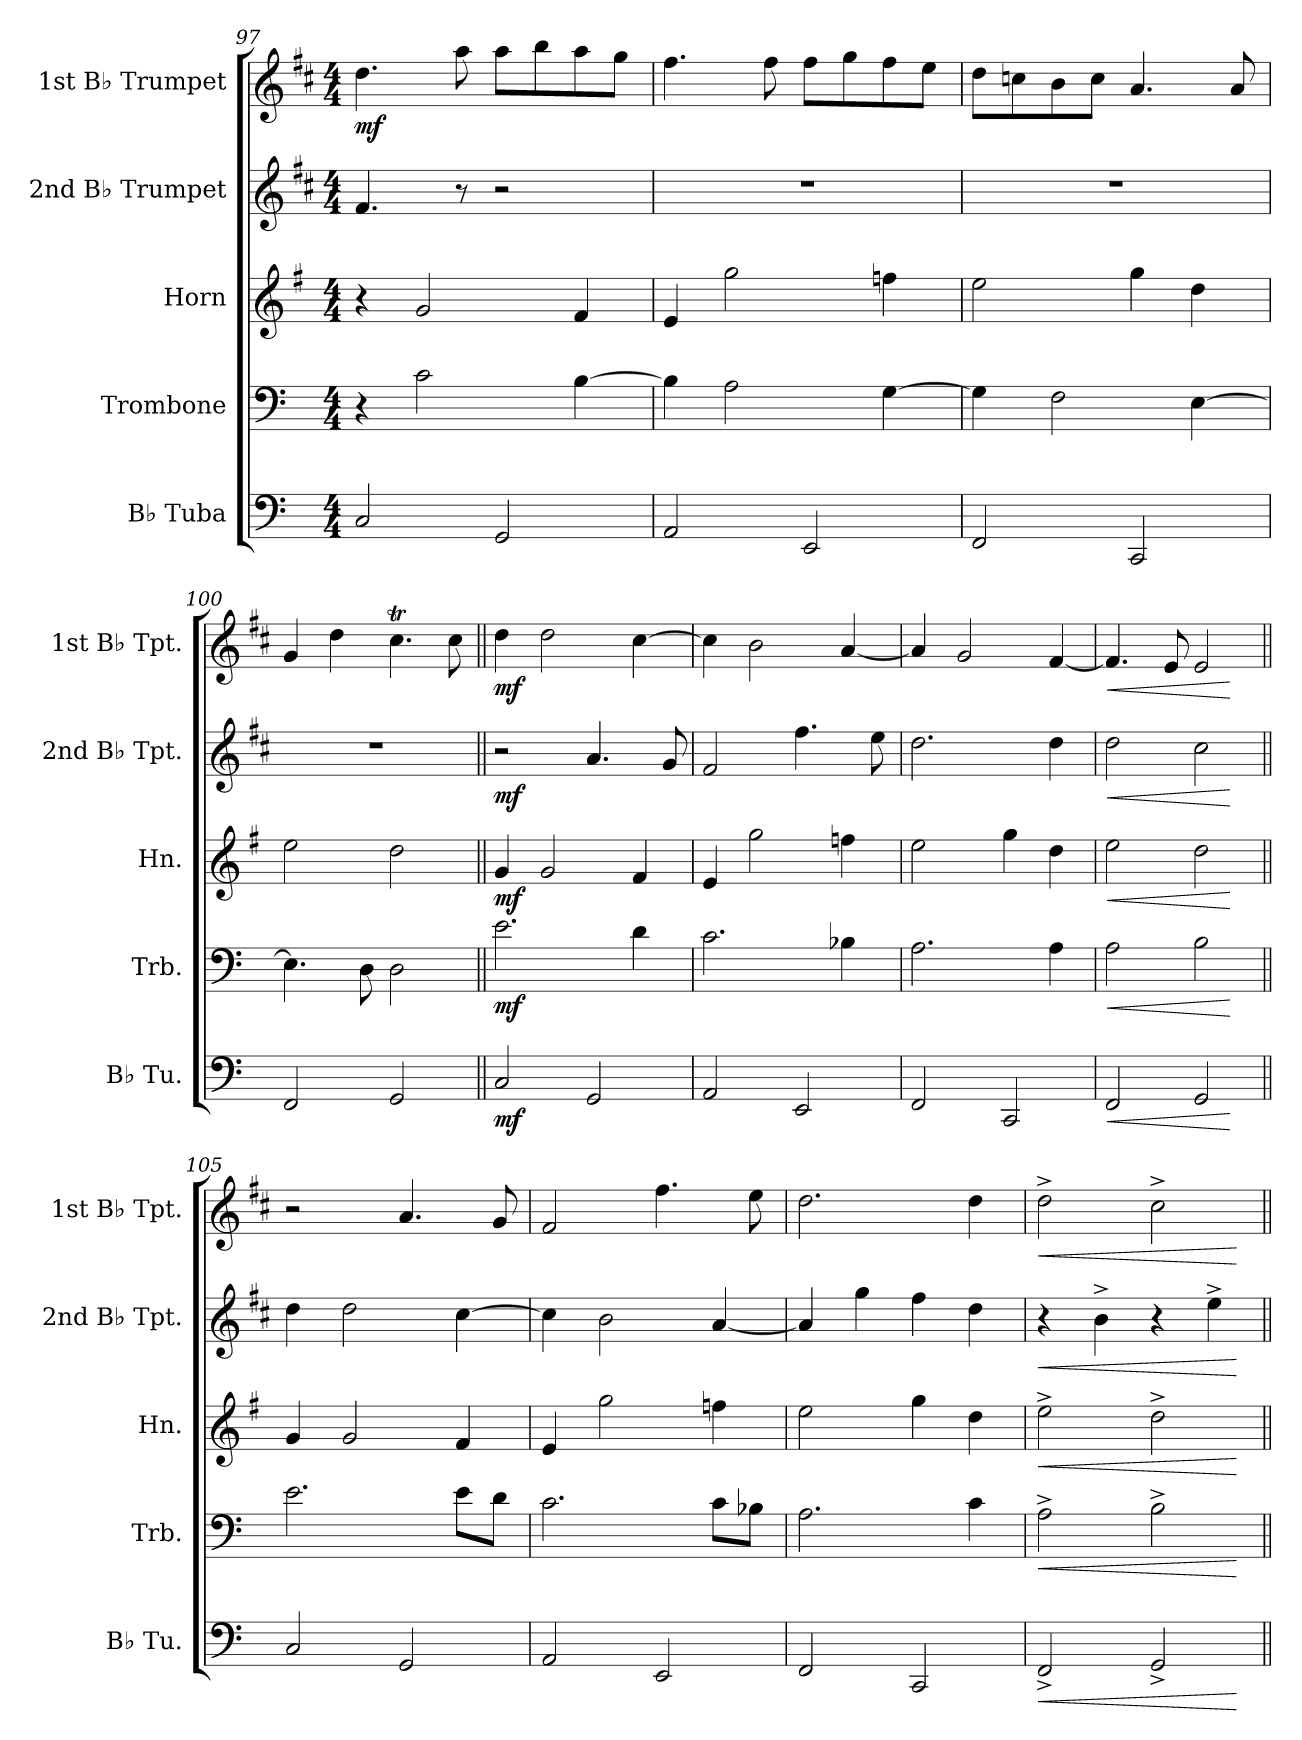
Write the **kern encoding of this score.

**kern	**dynam	**kern	**dynam	**kern	**dynam	**kern	**dynam	**kern	**dynam
*part5	*part5	*part4	*part4	*part3	*part3	*part2	*part2	*part1	*part1
*staff5	*staff5	*staff4	*staff4	*staff3	*staff3	*staff2	*staff2	*staff1	*staff1
*I"B♭ Tuba	*	*I"Trombone	*	*I"Horn	*	*I"2nd B♭ Trumpet	*	*I"1st B♭ Trumpet	*
*I'B♭ Tu.	*	*I'Trb.	*	*I'Hn.	*	*I'2nd B♭ Tpt.	*	*I'1st B♭ Tpt.	*
*clefF4	*	*clefF4	*	*clefG2	*	*clefG2	*	*clefG2	*
*	*	*	*	*ITrd4c7	*	*ITrd1c2	*	*ITrd1c2	*
*k[]	*	*k[]	*	*k[]	*	*k[]	*	*k[]	*
*C:	*	*C:	*	*C:	*	*C:	*	*C:	*
*M4/4	*	*M4/4	*	*M4/4	*	*M4/4	*	*M4/4	*
=97	=97	=97	=97	=97	=97	=97	=97	=97	=97
!	!	!	!	!	!	!	!	!	!LO:DY:b
2C/	.	4r	.	4r	.	4.e/	.	4.cc\	mf
.	.	2c\	.	2c/	.	.	.	.	.
.	.	.	.	.	.	8r	.	8gg\	.
2GG/	.	.	.	.	.	2r	.	8gg\L	.
.	.	.	.	.	.	.	.	8aa\	.
.	.	[4B\	.	4B/	.	.	.	8gg\	.
.	.	.	.	.	.	.	.	8ff\J	.
=98	=98	=98	=98	=98	=98	=98	=98	=98	=98
2AA/	.	4B\]	.	4A/	.	1r	.	4.ee\	.
.	.	2A\	.	2cc\	.	.	.	.	.
.	.	.	.	.	.	.	.	8ee\	.
2EE/	.	.	.	.	.	.	.	8ee\L	.
.	.	.	.	.	.	.	.	8ff\	.
.	.	[4G\	.	4b-X\	.	.	.	8ee\	.
.	.	.	.	.	.	.	.	8dd\J	.
!!LO:PB:g=z
=99	=99	=99	=99	=99	=99	=99	=99	=99	=99
2FF/	.	4G\]	.	2a\	.	1r	.	8cc\L	.
.	.	.	.	.	.	.	.	8b-X\	.
.	.	2F\	.	.	.	.	.	8a\	.
.	.	.	.	.	.	.	.	8b-\J	.
2CC/	.	.	.	4cc\	.	.	.	4.g/	.
.	.	[4E\	.	4g\	.	.	.	.	.
.	.	.	.	.	.	.	.	8g/	.
=100	=100	=100	=100	=100	=100	=100	=100	=100	=100
2FF/	.	4.E\]	.	2a\	.	1r	.	4f/	.
.	.	.	.	.	.	.	.	4cc\	.
.	.	8D\	.	.	.	.	.	.	.
2GG/	.	2D\	.	2g\	.	.	.	4.bt\	.
.	.	.	.	.	.	.	.	8b\	.
=101||	=101||	=101||	=101||	=101||	=101||	=101||	=101||	=101||	=101||
!	!LO:DY:b	!	!LO:DY:b	!	!LO:DY:b	!	!LO:DY:b	!	!LO:DY:b
2C/	mf	2.e\	mf	4c/	mf	2r	mf	4cc\	mf
.	.	.	.	2c/	.	.	.	2cc\	.
2GG/	.	.	.	.	.	4.g/	.	.	.
.	.	4d\	.	4B/	.	.	.	[4b\	.
.	.	.	.	.	.	8f/	.	.	.
=102	=102	=102	=102	=102	=102	=102	=102	=102	=102
2AA/	.	2.c\	.	4A/	.	2e/	.	4b\]	.
.	.	.	.	2cc\	.	.	.	2a\	.
2EE/	.	.	.	.	.	4.ee\	.	.	.
.	.	4B-X\	.	4b-X\	.	.	.	[4g/	.
.	.	.	.	.	.	8dd\	.	.	.
=103	=103	=103	=103	=103	=103	=103	=103	=103	=103
2FF/	.	2.A\	.	2a\	.	2.cc\	.	4g/]	.
.	.	.	.	.	.	.	.	2f/	.
2CC/	.	.	.	4cc\	.	.	.	.	.
.	.	4A\	.	4g\	.	4cc\	.	[4e/	.
=104	=104	=104	=104	=104	=104	=104	=104	=104	=104
!	!LO:HP:b	!	!LO:HP:b	!	!LO:HP:b	!	!LO:HP:b	!	!LO:HP:b
2FF/	<	2A\	<	2a\	<	2cc\	<	4.e/]	<
.	.	.	.	.	.	.	.	8d/	.
2GG/	.	2B\	.	2g\	.	2b\	.	2d/	.
.	[	.	[	.	[	.	[	.	[
=105||	=105||	=105||	=105||	=105||	=105||	=105||	=105||	=105||	=105||
2C/	.	2.e\	.	4c/	.	4cc\	.	2r	.
.	.	.	.	2c/	.	2cc\	.	.	.
2GG/	.	.	.	.	.	.	.	4.g/	.
.	.	8e\L	.	4B/	.	[4b\	.	.	.
.	.	8d\J	.	.	.	.	.	8f/	.
!!LO:PB:g=z
=106	=106	=106	=106	=106	=106	=106	=106	=106	=106
2AA/	.	2.c\	.	4A/	.	4b\]	.	2e/	.
.	.	.	.	2cc\	.	2a\	.	.	.
2EE/	.	.	.	.	.	.	.	4.ee\	.
.	.	8c\L	.	4b-X\	.	[4g/	.	.	.
.	.	8B-X\J	.	.	.	.	.	8dd\	.
=107	=107	=107	=107	=107	=107	=107	=107	=107	=107
2FF/	.	2.A\	.	2a\	.	4g/]	.	2.cc\	.
.	.	.	.	.	.	4ff\	.	.	.
2CC/	.	.	.	4cc\	.	4ee\	.	.	.
.	.	4c\	.	4g\	.	4cc\	.	4cc\	.
=108	=108	=108	=108	=108	=108	=108	=108	=108	=108
!	!LO:HP:b	!	!LO:HP:b	!	!LO:HP:b	!	!LO:HP:b	!	!LO:HP:b
2FF^/	<	2A^\	<	2a^\	<	4r	<	2cc^\	<
.	.	.	.	.	.	4a^\	.	.	.
2GG^/	.	2B^\	.	2g^\	.	4r	.	2b^\	.
.	.	.	.	.	.	4dd^\	.	.	.
.	[	.	[	.	[	.	[	.	[
=||	=||	=||	=||	=||	=||	=||	=||	=||	=||
*-	*-	*-	*-	*-	*-	*-	*-	*-	*-
